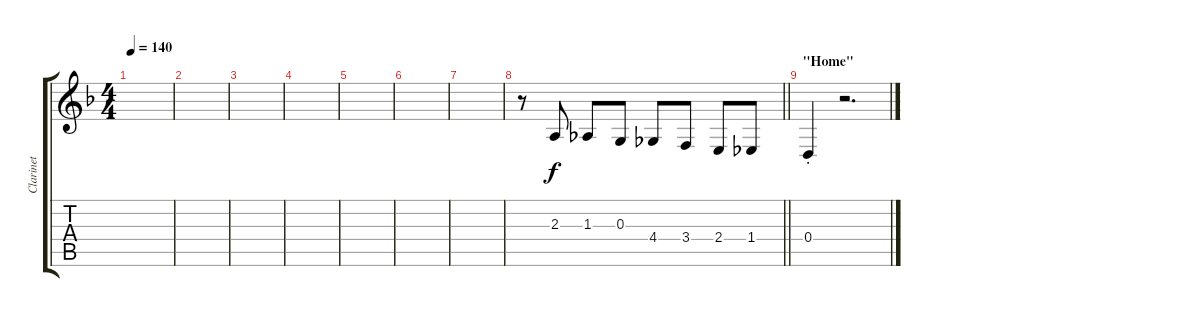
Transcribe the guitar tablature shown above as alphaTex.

\track ("Clarinet" "Clarinet") {instrument clarinet}
\staff {score tabs}
\tuning (E4 B3 G3 D3 A2 E2) {hide}
\ts (4 4)
\tempo 140
\clef g2
\ks dminor
|
|
|
|
|
|
|
\barLineRight lightlight
r.8 2.3.8 1.3.8 0.3.8 4.4.8 3.4.8 2.4.8 1.4.8 |
\section ("" "\"Home\"")
0.4{st}.4 r.2{d}
